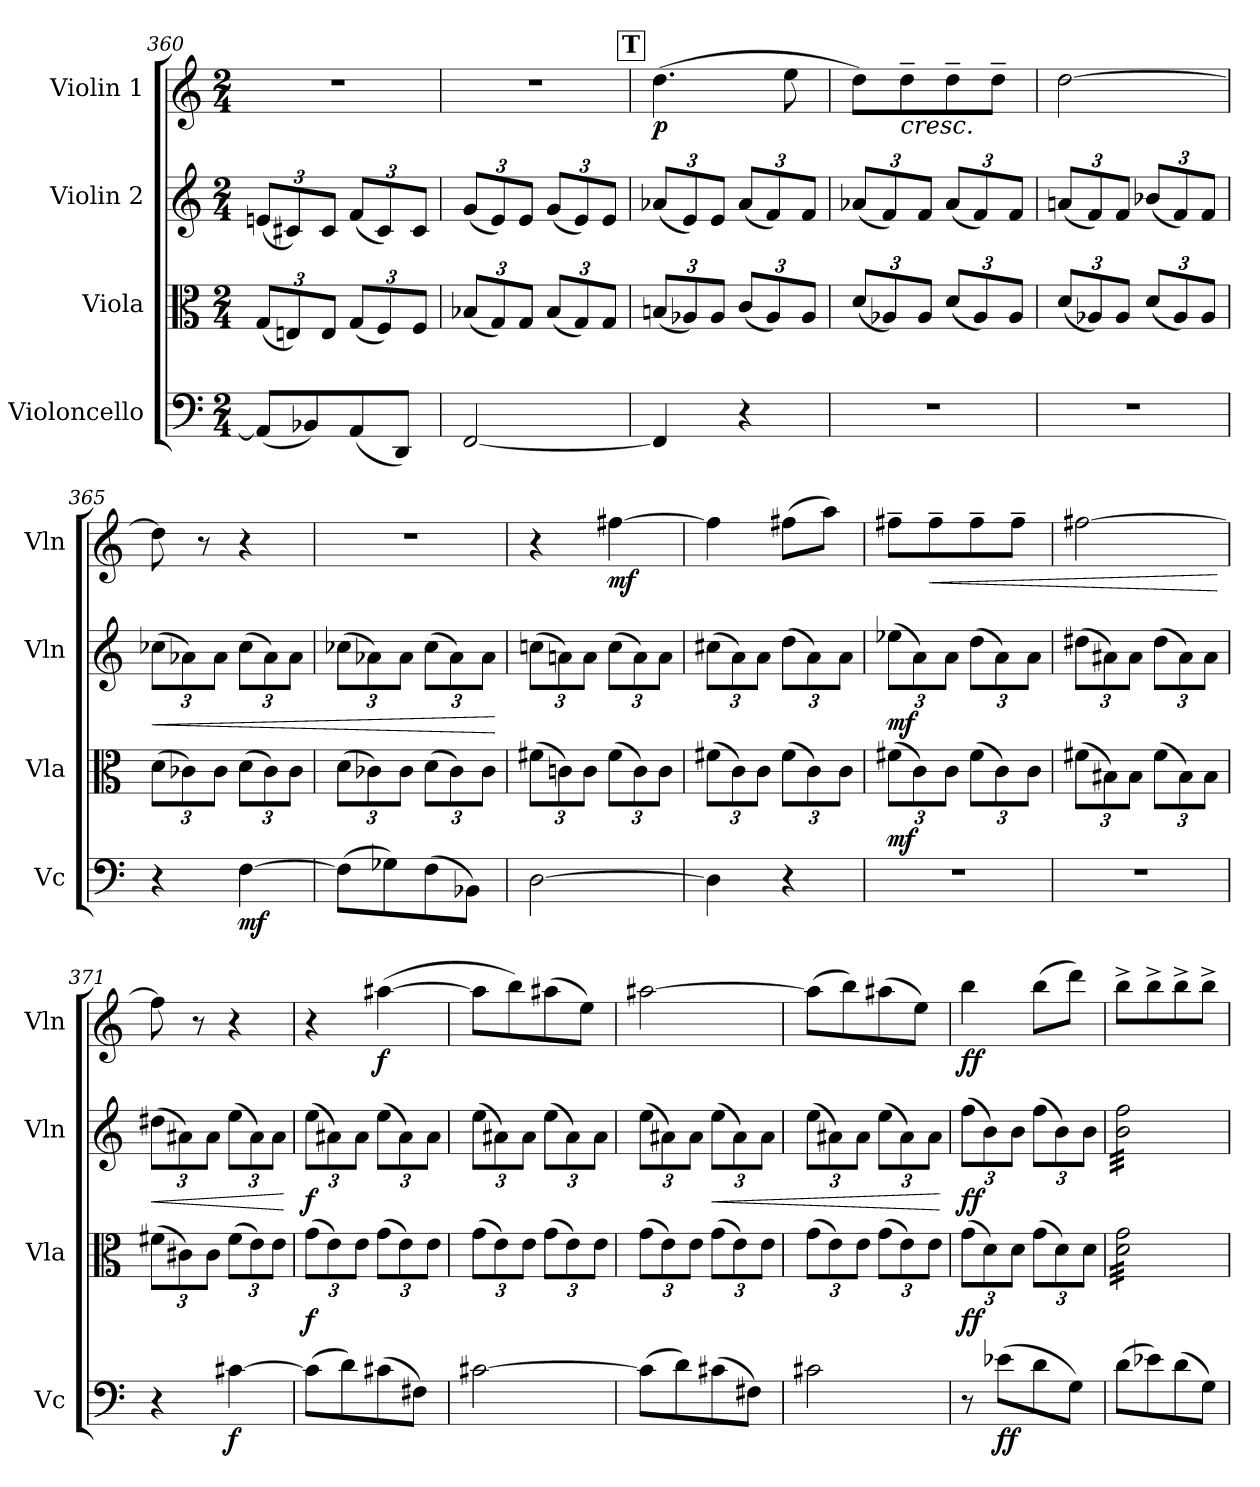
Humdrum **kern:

**kern	**dynam	**kern	**dynam	**kern	**dynam	**kern	**dynam
*part4	*part4	*part3	*part3	*part2	*part2	*part1	*part1
*staff4	*staff4	*staff3	*staff3	*staff2	*staff2	*staff1	*staff1
*I"Violoncello	*	*I"Viola	*	*I"Violin 2	*	*I"Violin 1	*
*I'Vc	*	*I'Vla	*	*I'Vln	*	*I'Vln	*
*clefF4	*	*clefC3	*	*clefG2	*	*clefG2	*
*k[]	*	*k[]	*	*k[]	*	*k[]	*
*M2/4	*	*M2/4	*	*M2/4	*	*M2/4	*
*	*	*Xbrackettup	*	*Xbrackettup	*	*	*
=360	=360	=360	=360	=360	=360	=360	=360
(<8AA/L]	.	(<12G/L	.	(<12en/L	.	2r	.
.	.	12En/)	.	12c#X/)	.	.	.
8BB-X/)	.	.	.	.	.	.	.
.	.	12E/J	.	12c#/J	.	.	.
(<8AA/	.	(<12G/L	.	(<12f/L	.	.	.
.	.	12F/)	.	12c#/)	.	.	.
8DD/J)	.	.	.	.	.	.	.
.	.	12F/J	.	12c#/J	.	.	.
=361	=361	=361	=361	=361	=361	=361	=361
[2FF/	.	(<12B-X/L	.	(<12g/L	.	2r	.
.	.	12G/)	.	12e/)	.	.	.
.	.	12G/J	.	12e/J	.	.	.
.	.	(<12B-/L	.	(<12g/L	.	.	.
.	.	12G/)	.	12e/)	.	.	.
.	.	12G/J	.	12e/J	.	.	.
!!LO:REH:place=s1:a:B:fs=14:t=T
=362	=362	=362	=362	=362	=362	=362	=362
!	!	!	!	!	!	!	!LO:DY:b
4FF/]	.	(<12Bn/L	.	(<12a-X/L	.	(>4.dd\	p
.	.	12A-X/)	.	12e/)	.	.	.
.	.	12A-/J	.	12e/J	.	.	.
4r	.	(<12c/L	.	(<12a-/L	.	.	.
.	.	12A-/)	.	12f/)	.	.	.
.	.	.	.	.	.	8ee\	.
.	.	12A-/J	.	12f/J	.	.	.
!!LO:LB:g=z
=363	=363	=363	=363	=363	=363	=363	=363
2r	.	(<12d/L	.	(<12a-X/L	.	8dd\L)	.
.	.	12A-X/)	.	12f/)	.	.	.
!	!	!	!	!	!	!	!LO:HP:b
.	.	.	.	.	.	8dd~\	<
.	.	12A-/J	.	12f/J	.	.	.
.	.	(<12d/L	.	(<12a-/L	.	8dd~\	.
.	.	12A-/)	.	12f/)	.	.	.
.	.	.	.	.	.	8dd~\J	.
.	.	12A-/J	.	12f/J	.	.	.
=364	=364	=364	=364	=364	=364	=364	=364
2r	.	(<12d/L	.	(<12an/L	.	[2dd\	.
.	.	12A-X/)	.	12f/)	.	.	.
.	.	12A-/J	.	12f/J	.	.	.
.	.	(<12d/L	.	(<12b-X/L	.	.	.
.	.	12A-/)	.	12f/)	.	.	.
.	.	12A-/J	.	12f/J	.	.	.
=365	=365	=365	=365	=365	=365	=365	=365
!	!	!	!	!	!LO:HP:b	!	!
4r	.	(>12d\L	.	(>12cc-X\L	<	8dd\]	.
.	.	12c-X\)	.	12a-X\)	.	.	.
.	.	.	.	.	.	8r	.
.	.	12c-\J	.	12a-\J	.	.	.
!	!LO:DY:b	!	!	!	!	!	!
[4F\	mf	(>12d\L	.	(>12cc-\L	.	4r	.
.	.	12c-\)	.	12a-\)	.	.	.
.	.	12c-\J	.	12a-\J	.	.	.
=366	=366	=366	=366	=366	=366	=366	=366
(>8F\L]	.	(>12d\L	.	(>12cc-X\L	.	2r	.
.	.	12c-X\)	.	12a-X\)	.	.	.
8G-X\)	.	.	.	.	.	.	.
.	.	12c-\J	.	12a-\J	.	.	.
(>8F\	.	(>12d\L	.	(>12cc-\L	.	.	.
.	.	12c-\)	.	12a-\)	.	.	.
8BB-X\J)	.	.	.	.	.	.	.
.	.	12c-\J	.	12a-\J	.	.	.
.	.	.	.	.	[	.	.
=367	=367	=367	=367	=367	=367	=367	=367
[2D\	.	(>12f#X\L	.	(>12ccn\L	.	4r	.
.	.	12cn\)	.	12an\)	.	.	.
.	.	12c\J	.	12a\J	.	.	.
!	!	!	!	!	!	!	!LO:DY:b
.	.	(>12f#\L	.	(>12cc\L	.	[4ff#X\	mf
.	.	12c\)	.	12a\)	.	.	.
.	.	12c\J	.	12a\J	.	.	.
!!LO:LB:g=z
=368	=368	=368	=368	=368	=368	=368	=368
4D\]	.	(>12f#X\L	.	(>12cc#X\L	.	4ff#\]	.
.	.	12c\)	.	12a\)	.	.	.
.	.	12c\J	.	12a\J	.	.	.
4r	.	(>12f#\L	.	(>12dd\L	.	(>8ff#X\L	.
.	.	12c\)	.	12a\)	.	.	.
.	.	.	.	.	.	8aa\J)	.
.	.	12c\J	.	12a\J	.	.	.
=369	=369	=369	=369	=369	=369	=369	=369
!	!	!	!LO:DY:b	!	!LO:DY:b	!	!
2r	.	(>12f#X\L	mf	(>12ee-X\L	mf	8ff#X~\L	.
.	.	12c\)	.	12a\)	.	.	.
!	!	!	!	!	!	!	!LO:HP:b
.	.	.	.	.	.	8ff#~\	<
.	.	12c\J	.	12a\J	.	.	.
.	.	(>12f#\L	.	(>12dd\L	.	8ff#~\	.
.	.	12c\)	.	12a\)	.	.	.
.	.	.	.	.	.	8ff#~\J	.
.	.	12c\J	.	12a\J	.	.	.
=370	=370	=370	=370	=370	=370	=370	=370
2r	.	(>12f#X\L	.	(>12dd#X\L	.	[2ff#X\	.
.	.	12B#X\)	.	12a#X\)	.	.	.
.	.	12B#\J	.	12a#\J	.	.	.
.	.	(>12f#\L	.	(>12dd#\L	.	.	.
.	.	12B#\)	.	12a#\)	.	.	.
.	.	12B#\J	.	12a#\J	.	.	.
.	.	.	.	.	.	.	[
=371	=371	=371	=371	=371	=371	=371	=371
!	!	!	!	!	!LO:HP:b	!	!
4r	.	(>12f#X\L	.	(>12dd#X\L	<	8ff#\]	.
.	.	12c#X\)	.	12a#X\)	.	.	.
.	.	.	.	.	.	8r	.
.	.	12c#\J	.	12a#\J	.	.	.
!	!LO:DY:b	!	!	!	!	!	!
[4c#X\	f	(>12f#\L	.	(>12ee\L	.	4r	.
.	.	12e\)	.	12a#\)	.	.	.
.	.	12e\J	.	12a#\J	.	.	.
.	.	.	.	.	[	.	.
=372	=372	=372	=372	=372	=372	=372	=372
!	!	!	!LO:DY:b	!	!LO:DY:b	!	!
(>8c#\L]	.	(>12g\L	f	(>12ee\L	f	4r	.
.	.	12e\)	.	12a#X\)	.	.	.
8d\)	.	.	.	.	.	.	.
.	.	12e\J	.	12a#\J	.	.	.
!	!	!	!	!	!	!	!LO:DY:b
(>8c#X\	.	(>12g\L	.	(>12ee\L	.	(>[4aa#X\	f
.	.	12e\)	.	12a#\)	.	.	.
8F#X\J)	.	.	.	.	.	.	.
.	.	12e\J	.	12a#\J	.	.	.
!!LO:PB:g=z
=373	=373	=373	=373	=373	=373	=373	=373
[2c#X\	.	(>12g\L	.	(>12ee\L	.	8aa#\L]	.
.	.	12e\)	.	12a#X\)	.	.	.
.	.	.	.	.	.	8bb\)	.
.	.	12e\J	.	12a#\J	.	.	.
.	.	(>12g\L	.	(>12ee\L	.	(>8aa#X\	.
.	.	12e\)	.	12a#\)	.	.	.
.	.	.	.	.	.	8ee\J)	.
.	.	12e\J	.	12a#\J	.	.	.
=374	=374	=374	=374	=374	=374	=374	=374
(>8c#\L]	.	(>12g\L	.	(>12ee\L	.	[2aa#X\	.
.	.	12e\)	.	12a#X\)	.	.	.
8d\)	.	.	.	.	.	.	.
.	.	12e\J	.	12a#\J	.	.	.
!	!	!	!	!	!LO:HP:b	!	!
(>8c#X\	.	(>12g\L	.	(>12ee\L	<	.	.
.	.	12e\)	.	12a#\)	.	.	.
8F#X\J)	.	.	.	.	.	.	.
.	.	12e\J	.	12a#\J	.	.	.
=375	=375	=375	=375	=375	=375	=375	=375
2c#X\	.	(>12g\L	.	(>12ee\L	.	(>8aa#\L]	.
.	.	12e\)	.	12a#X\)	.	.	.
.	.	.	.	.	.	8bb\)	.
.	.	12e\J	.	12a#\J	.	.	.
.	.	(>12g\L	.	(>12ee\L	.	(>8aa#X\	.
.	.	12e\)	.	12a#\)	.	.	.
.	.	.	.	.	.	8ee\J)	.
.	.	12e\J	.	12a#\J	.	.	.
.	.	.	.	.	[	.	[
=376	=376	=376	=376	=376	=376	=376	=376
!	!	!	!LO:DY:b	!	!LO:DY:b	!	!LO:DY:b
8r	.	(>12g\L	ff	(>12ff\L	ff	4bb\	ff
.	.	12d\)	.	12b\)	.	.	.
!	!LO:DY:b	!	!	!	!	!	!
(>8e-X\L	ff	.	.	.	.	.	.
.	.	12d\J	.	12b\J	.	.	.
8d\	.	(>12g\L	.	(>12ff\L	.	(>8bb\L	.
.	.	12d\)	.	12b\)	.	.	.
8G\J)	.	.	.	.	.	8ddd\J)	.
.	.	12d\J	.	12b\J	.	.	.
=377	=377	=377	=377	=377	=377	=377	=377
*	*	*tremolo	*	*	*	*	*
*	*	*	*	*tremolo	*	*	*
(>8d\L	.	32d\ 32g\LLL	.	32b\ 32ff\LLL	.	8bb^\L	.
.	.	32d\ 32g\	.	32b\ 32ff\	.	.	.
.	.	32d\ 32g\	.	32b\ 32ff\	.	.	.
.	.	32d\ 32g\	.	32b\ 32ff\	.	.	.
8e-X\)	.	32d\ 32g\	.	32b\ 32ff\	.	8bb^\	.
.	.	32d\ 32g\	.	32b\ 32ff\	.	.	.
.	.	32d\ 32g\	.	32b\ 32ff\	.	.	.
.	.	32d\ 32g\	.	32b\ 32ff\	.	.	.
(>8d\	.	32d\ 32g\	.	32b\ 32ff\	.	8bb^\	.
.	.	32d\ 32g\	.	32b\ 32ff\	.	.	.
.	.	32d\ 32g\	.	32b\ 32ff\	.	.	.
.	.	32d\ 32g\	.	32b\ 32ff\	.	.	.
8G\J)	.	32d\ 32g\	.	32b\ 32ff\	.	8bb^\J	.
.	.	32d\ 32g\	.	32b\ 32ff\	.	.	.
.	.	32d\ 32g\	.	32b\ 32ff\	.	.	.
.	.	32d\ 32g\JJJ	.	32b\ 32ff\JJJ	.	.	.
*	*	*	*	*Xtremolo	*	*	*
*	*	*Xtremolo	*	*	*	*	*
=	=	=	=	=	=	=	=
*-	*-	*-	*-	*-	*-	*-	*-
